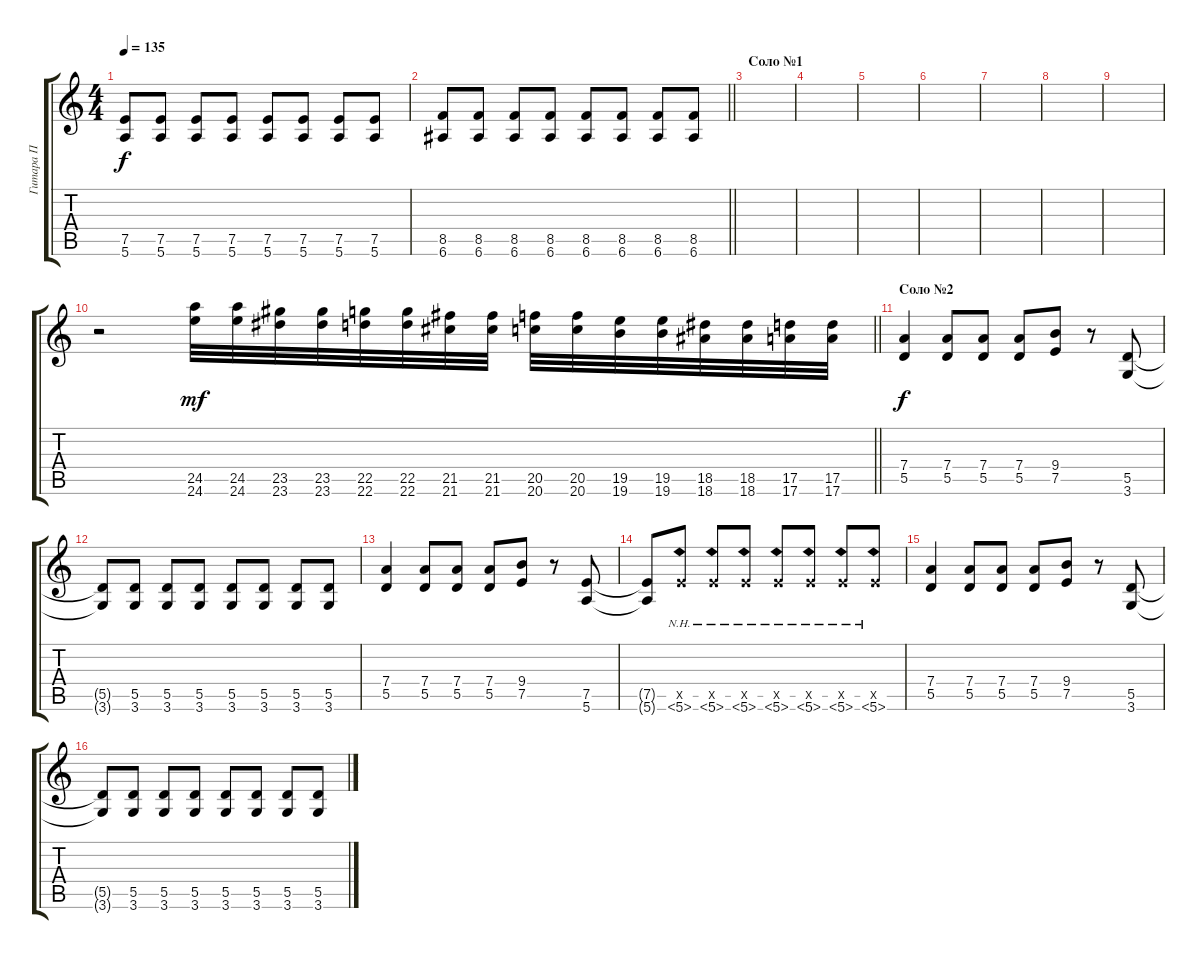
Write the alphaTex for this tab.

\track ("Гитара П" "Гитара П") {instrument overdrivenguitar}
\staff {score tabs}
\tuning (E4 B3 G3 D3 A2 E2) {hide}
\ts (4 4)
\tempo 135
\clef g2
\ks c
(7.5 5.6).8{dy f} (7.5 5.6).8 (7.5 5.6).8 (7.5 5.6).8 (7.5 5.6).8 (7.5 5.6).8 (7.5 5.6).8 (7.5 5.6).8 |
\barLineRight lightlight
(8.5 6.6).8 (8.5 6.6).8 (8.5 6.6).8 (8.5 6.6).8 (8.5 6.6).8 (8.5 6.6).8 (8.5 6.6).8 (8.5 6.6).8 |
\section ("" "Соло №1")
|
|
|
|
|
|
|
\barLineRight lightlight
r.2 (24.5 24.6).32{dy mf} (24.5 24.6).32 (23.5 23.6).32 (23.5 23.6).32 (22.5 22.6).32 (22.5 22.6).32 (21.5 21.6).32 (21.5 21.6).32 (20.5 20.6).32 (20.5 20.6).32 (19.5 19.6).32 (19.5 19.6).32 (18.5 18.6).32 (18.5 18.6).32 (17.5 17.6).32 (17.5 17.6).32 |
\section ("" "Соло №2")
(7.4 5.5).4{dy f volume 10} (7.4 5.5).8 (7.4 5.5).8 (7.4 5.5).8 (9.4 7.5).8 r.8 (5.5 3.6).8 |
(5.5{t} 3.6{t}).8 (5.5 3.6).8 (5.5 3.6).8 (5.5 3.6).8 (5.5 3.6).8 (5.5 3.6).8 (5.5 3.6).8 (5.5 3.6).8 |
(7.4 5.5).4 (7.4 5.5).8 (7.4 5.5).8 (7.4 5.5).8 (9.4 7.5).8 r.8 (7.5 5.6).8 |
(7.5{t} 5.6{t}).8 (7.5{x} 5.6{nh}).8 (7.5{x} 5.6{nh}).8 (7.5{x} 5.6{nh}).8 (7.5{x} 5.6{nh}).8 (7.5{x} 5.6{nh}).8 (7.5{x} 5.6{nh}).8 (7.5{x} 5.6{nh}).8 |
(7.4 5.5).4 (7.4 5.5).8 (7.4 5.5).8 (7.4 5.5).8 (9.4 7.5).8 r.8 (5.5 3.6).8 |
(5.5{t} 3.6{t}).8 (5.5 3.6).8 (5.5 3.6).8 (5.5 3.6).8 (5.5 3.6).8 (5.5 3.6).8 (5.5 3.6).8 (5.5 3.6).8
